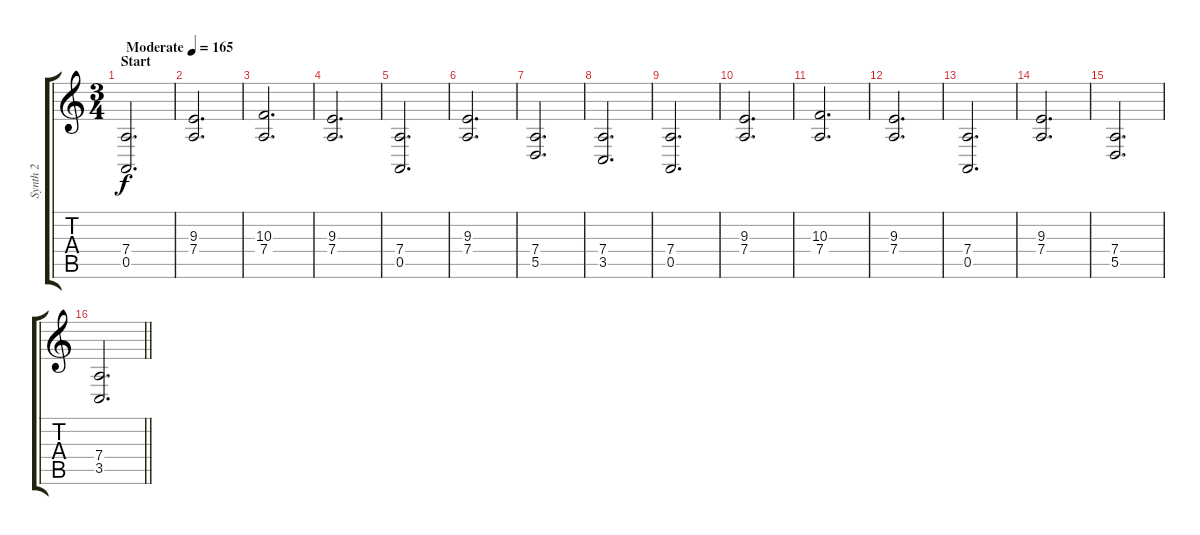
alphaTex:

\track ("Synth 2" "Synth 2") {instrument choiraahs}
\staff {score tabs}
\tuning (E4 B3 G3 D3 A2 E2) {hide}
\ts (3 4)
\section ("" "Start")
\tempo (165 "Moderate")
\clef g2
\ks c
(7.4 0.5).2{d dy f instrument choiraahs} |
(9.3 7.4).2{d} |
(10.3 7.4).2{d} |
(9.3 7.4).2{d} |
(7.4 0.5).2{d} |
(9.3 7.4).2{d} |
(7.4 5.5).2{d} |
(7.4 3.5).2{d} |
(7.4 0.5).2{d} |
(9.3 7.4).2{d} |
(10.3 7.4).2{d} |
(9.3 7.4).2{d} |
(7.4 0.5).2{d} |
(9.3 7.4).2{d} |
(7.4 5.5).2{d} |
\barLineRight lightlight
(7.4 3.5).2{d}
